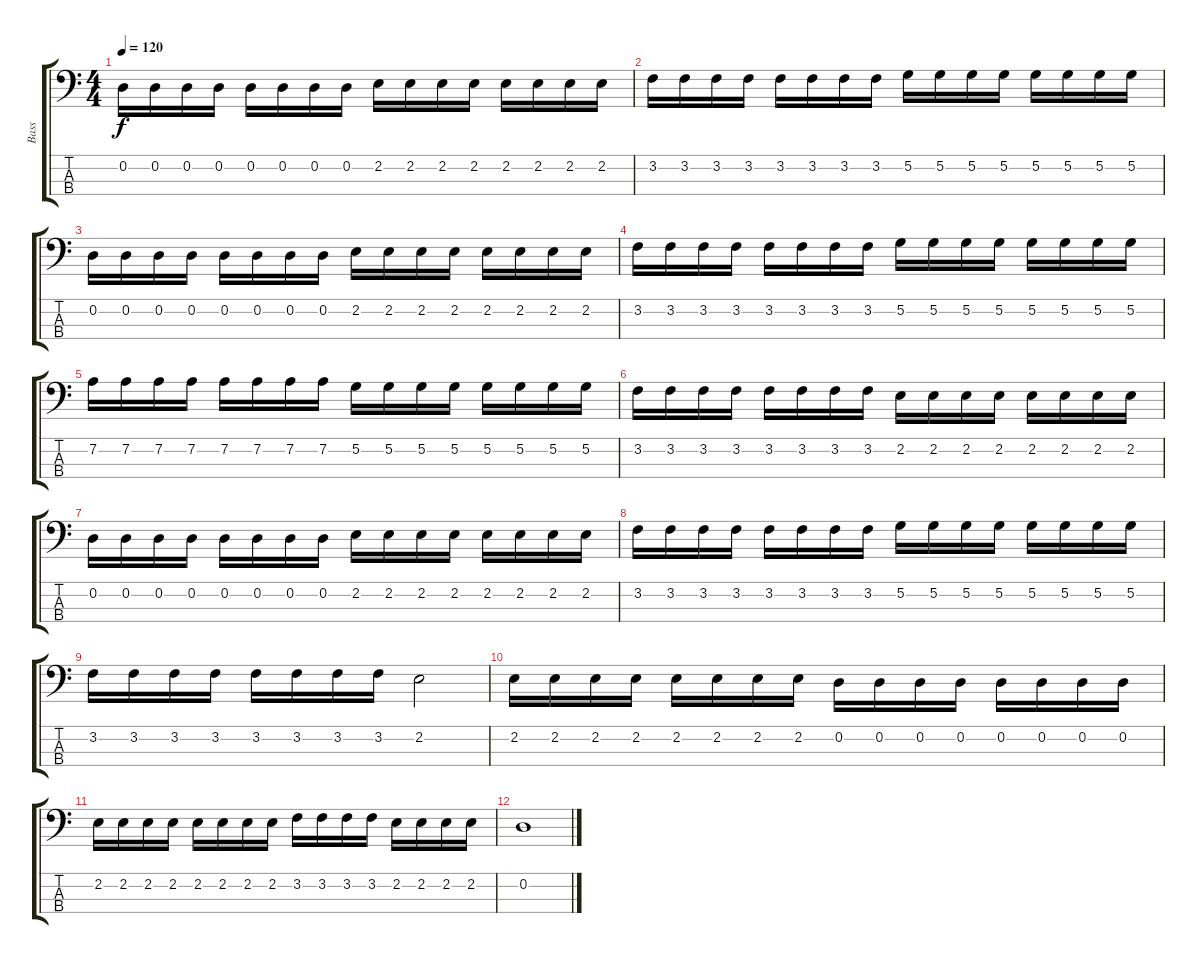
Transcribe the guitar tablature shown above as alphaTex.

\track ("Bass" "Bass") {instrument electricbassfinger}
\staff {score tabs}
\tuning (G2 D2 A1 E1) {hide}
\ts (4 4)
\tempo 120
\clef f4
\ks c
0.2.16{dy f} 0.2.16 0.2.16 0.2.16 0.2.16 0.2.16 0.2.16 0.2.16 2.2.16 2.2.16 2.2.16 2.2.16 2.2.16 2.2.16 2.2.16 2.2.16 |
3.2.16 3.2.16 3.2.16 3.2.16 3.2.16 3.2.16 3.2.16 3.2.16 5.2.16 5.2.16 5.2.16 5.2.16 5.2.16 5.2.16 5.2.16 5.2.16 |
0.2.16 0.2.16 0.2.16 0.2.16 0.2.16 0.2.16 0.2.16 0.2.16 2.2.16 2.2.16 2.2.16 2.2.16 2.2.16 2.2.16 2.2.16 2.2.16 |
3.2.16 3.2.16 3.2.16 3.2.16 3.2.16 3.2.16 3.2.16 3.2.16 5.2.16 5.2.16 5.2.16 5.2.16 5.2.16 5.2.16 5.2.16 5.2.16 |
7.2.16 7.2.16 7.2.16 7.2.16 7.2.16 7.2.16 7.2.16 7.2.16 5.2.16 5.2.16 5.2.16 5.2.16 5.2.16 5.2.16 5.2.16 5.2.16 |
3.2.16 3.2.16 3.2.16 3.2.16 3.2.16 3.2.16 3.2.16 3.2.16 2.2.16 2.2.16 2.2.16 2.2.16 2.2.16 2.2.16 2.2.16 2.2.16 |
0.2.16 0.2.16 0.2.16 0.2.16 0.2.16 0.2.16 0.2.16 0.2.16 2.2.16 2.2.16 2.2.16 2.2.16 2.2.16 2.2.16 2.2.16 2.2.16 |
3.2.16 3.2.16 3.2.16 3.2.16 3.2.16 3.2.16 3.2.16 3.2.16 5.2.16 5.2.16 5.2.16 5.2.16 5.2.16 5.2.16 5.2.16 5.2.16 |
3.2.16 3.2.16 3.2.16 3.2.16 3.2.16 3.2.16 3.2.16 3.2.16 2.2.2 |
2.2.16 2.2.16 2.2.16 2.2.16 2.2.16 2.2.16 2.2.16 2.2.16 0.2.16 0.2.16 0.2.16 0.2.16 0.2.16 0.2.16 0.2.16 0.2.16 |
2.2.16 2.2.16 2.2.16 2.2.16 2.2.16 2.2.16 2.2.16 2.2.16 3.2.16 3.2.16 3.2.16 3.2.16 2.2.16 2.2.16 2.2.16 2.2.16 |
0.2.1
